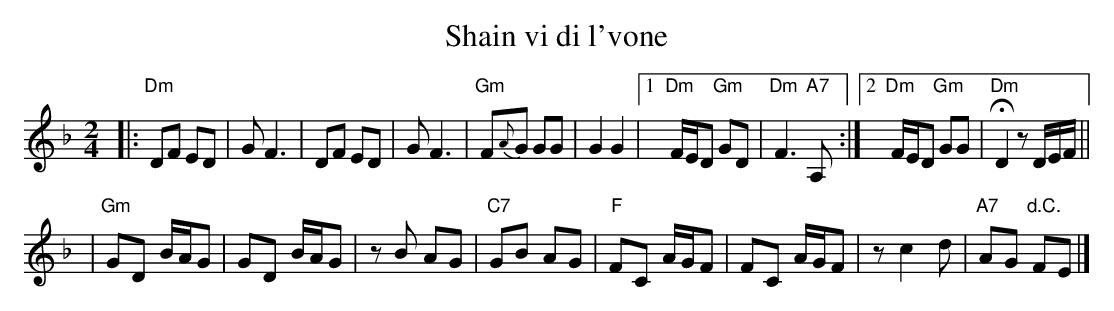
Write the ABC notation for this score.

X:1
T: Shain vi di l'vone
M: 2/4
L: 1/8
K: Dm
|:"Dm"DF ED | G F3 | DF ED | G F3 \
| "Gm"F{A}G GG | G2 G2 |1 "Dm"F/E/D "Gm"GD | "Dm"F3 "A7"A, \
:|2 "Dm"F/E/D "Gm"GG | "Dm"HD2 zD/E/F/ ||
| "Gm"GD B/A/G | GD B/A/G | zB AG | "C7"GB AG \
| "F"FC A/G/F | FC A/G/F | zc2 d | "A7"AG "d.C."FE |]
